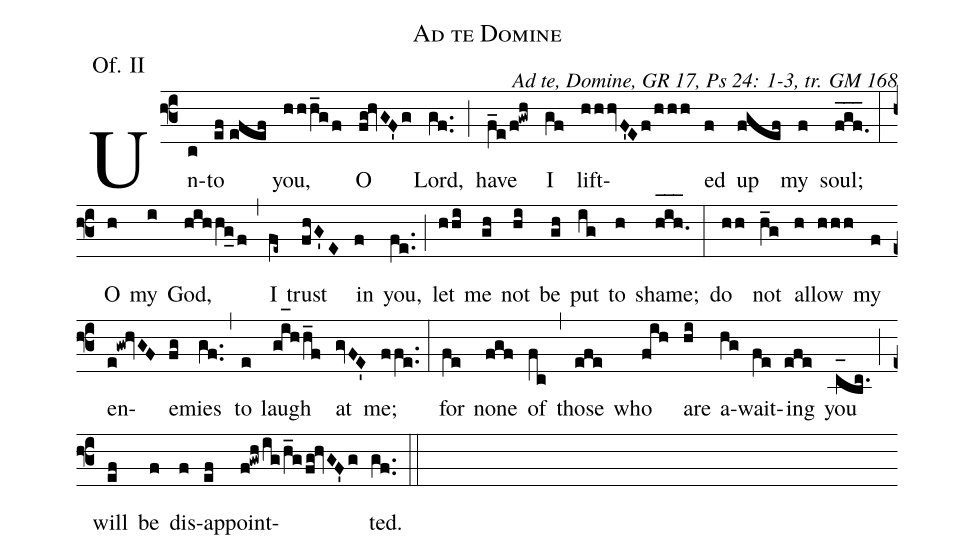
name: Ad te Domine;
office-part: Offertorium;
mode: 2;
annotation: Of. II;
commentary: Ad te, Domine, GR 17, Ps 24: 1-3, tr. GM 168;
%%
(f3)Un(c)to(ef//efef) you,(hhh_gf) O(fg!hvGF'g) Lord,(gf..) (;) have(f_e/f!gwh) I(gf) lift(hhhvF'Ef/hhh)ed(f) up(fgef) my(f) soul;(fgf___.) (:) O(h) my(i) God,(hihhg_[oh:h]f) (,) I(fe~) trust(fhG'E)
in(f) you,(fe..) (;) let(hhi) me(gh) not(hi) be(gh) put(ig) to(h) shame;(h_[oh:h]i_[oh:h]h_[oh:h].) (:) do(hh) not(h_g) al(h)low(hhh) my(f) en(e!gw!hvGF)e(fg)mies(gf..) (,) to(e)
laugh(gi_[oh:h]hh_f) at(gvFE') me;(ffe..) (:)
 for(fe) none(fgf) of(fc) (,) those(efe) who(fih) are(hi) a(hg)wait(fe)ing(efe) you(c_[oh:h]bc.) (;) will(ef) be(f)
dis(f)ap(ef)point(f!gwh/ig/h_g/fg!hvGF'g)ted.(gf..) (::)
